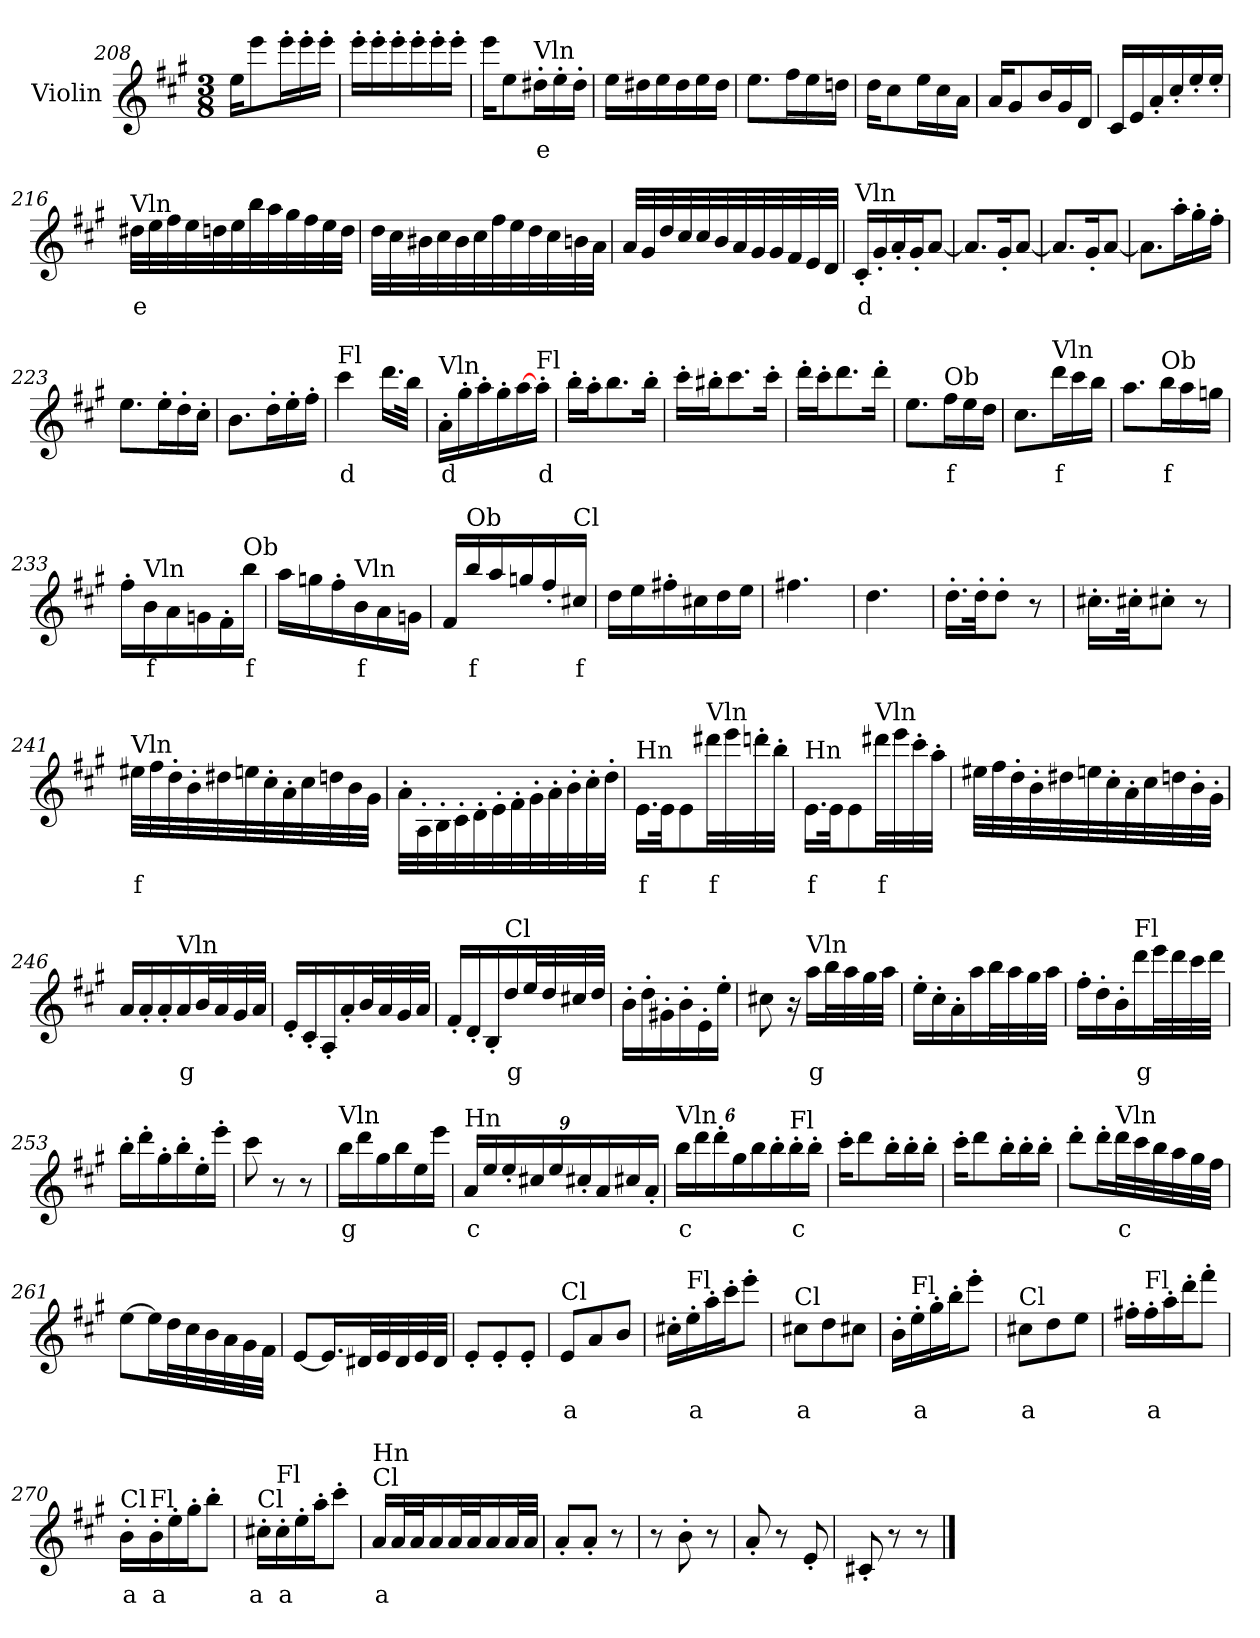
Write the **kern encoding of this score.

**kern	**text
*part1	*part1
*staff1	*staff1
*I"Violin	*
*I'Vln	*
*clefG2	*
*k[f#c#g#]	*
*M3/8	*
=208	=208
16ee\KL	.
8eee\	.
16eee'\L	.
16eee'\	.
16eee'\JJ	.
=209	=209
16eee'\LL	.
16eee'\	.
16eee'\	.
16eee'\	.
16eee'\	.
16eee'\JJ	.
=210	=210
16eee\KL	.
8ee\	.
!LO:TX:a:t=Vln	!
!	!LO:LY:b:color=#FF0000
16dd#X'\L	e
16ee'\	.
16dd#'\JJ	.
=211	=211
16ee\LL	.
16dd#X\	.
16ee\	.
16dd#\	.
16ee\	.
16dd#\JJ	.
!!LO:PB:g=z
=212	=212
8.ee\L	.
16ff#\L	.
16ee\	.
16ddn\JJ	.
=213	=213
16dd\KL	.
8cc#\	.
16ee\L	.
16cc#\	.
16a\JJ	.
=214	=214
16a/KL	.
8g#/	.
16b/L	.
16g#/	.
16d/JJ	.
=215	=215
16c#/LL	.
16e/	.
16a'/	.
16cc#'/	.
16ee'/	.
16ee'/JJ	.
=216	=216
!LO:TX:a:t=Vln	!
!	!LO:LY:b:color=#FF0000
32dd#X\LLL	e
32ee\	.
32ff#\	.
32ee\	.
32ddn\	.
32ee\	.
32bb\	.
32aa\	.
32gg#\	.
32ff#\	.
32ee\	.
32dd\JJJ	.
=217	=217
32dd\LLL	.
32cc#\	.
32b#X\	.
32cc#\	.
32b#\	.
32cc#\	.
32ff#\	.
32ee\	.
32dd\	.
32cc#\	.
32bn\	.
32a\JJJ	.
=218	=218
32a/LLL	.
32g#/	.
32dd/	.
32cc#/	.
32cc#/	.
32b/	.
32a/	.
32g#/	.
32g#/	.
32f#/	.
32e/	.
32d/JJJ	.
=219	=219
!LO:TX:a:t=Vln	!
!	!LO:LY:b:color=#FF0000
16c#'/LL	d
16g#'/	.
16a'/	.
16g#'/J	.
[8a/J	.
!!LO:PB:g=z
=220	=220
8.a/L]	.
16g#'/K	.
[8a/J	.
=221	=221
8.a/L]	.
16g#'/K	.
[8a/J	.
=222	=222
8.a\L]	.
16aa'\L	.
16gg#'\	.
16ff#'\JJ	.
=223	=223
8.ee\L	.
16ee'\L	.
16dd'\	.
16cc#'\JJ	.
=224	=224
8.b\L	.
16dd'\L	.
16ee'\	.
16ff#'\JJ	.
=225	=225
!LO:TX:a:t=Fl	!
!	!LO:LY:b:color=#FF0000
4ccc#	d
16.ddd\LL	.
32bb\JJk	.
=226	=226
!LO:TX:a:t=Vln	!
!	!LO:LY:b:color=#FF0000
16a'\LL	d
16gg#'\	.
16aa'\	.
16gg#'\	.
[16aa\	.
!LO:TX:a:t=Fl	!
!	!LO:LY:b:color=#FF0000
16aa'\JJ	d
=227	=227
16bb'\LL	.
16aa'\J	.
8.bb\	.
16bb'\Jk	.
=228	=228
16ccc#'\LL	.
16bb#X'\J	.
8.ccc#\	.
16ccc#'\Jk	.
!!LO:PB:g=z
=229	=229
16ddd'\LL	.
16ccc#'\J	.
8.ddd\	.
16ddd'\Jk	.
=230	=230
8.ee\L	.
!LO:TX:a:t=Ob	!
!	!LO:LY:b:color=#FF0000
16ff#\L	f
16ee\	.
16dd\JJ	.
=231	=231
8.cc#\L	.
!LO:TX:a:t=Vln	!
!	!LO:LY:b:color=#FF0000
16ddd\L	f
16ccc#\	.
16bb\JJ	.
=232	=232
8.aa\L	.
!LO:TX:a:t=Ob	!
!	!LO:LY:b:color=#FF0000
16bb\L	f
16aa\	.
16ggn\JJ	.
=233	=233
16ff#'\LL	.
!LO:TX:a:t=Vln	!
!	!LO:LY:b:color=#FF0000
16b\	f
16a\	.
16gn\	.
16f#'\	.
!LO:TX:a:t=Ob	!
!	!LO:LY:b:color=#FF0000
16bb\JJ	f
=234	=234
16aa\LL	.
16ggn\	.
16ff#'\	.
!LO:TX:a:t=Vln	!
!	!LO:LY:b:color=#FF0000
16b\	f
16a\	.
16gn\JJ	.
=235	=235
16f#/LL	.
!LO:TX:a:t=Ob	!
!	!LO:LY:b:color=#FF0000
16bb/	f
16aa/	.
16ggn/	.
16ff#'/	.
!LO:TX:a:t=Cl	!
!	!LO:LY:b:color=#FF0000
16cc#X/JJ	f
=236	=236
16dd\LL	.
16ee\	.
16ff#X'\	.
16cc#X\	.
16dd\	.
16ee\JJ	.
=237	=237
4.ff#X	.
=238	=238
4.dd	.
!!LO:PB:g=z
=239	=239
16.dd'\LL	.
32dd'\Jk	.
8dd'\J	.
8r	.
=240	=240
16.cc#X'\LL	.
32cc#X'\Jk	.
8cc#X'\J	.
8r	.
=241	=241
!LO:TX:a:t=Vln	!
!	!LO:LY:b:color=#FF0000
32ee#X\LLL	f
32ff#\	.
32dd'\	.
32b'\	.
32dd#X\	.
32een\	.
32cc#'\	.
32a'\	.
32cc#\	.
32ddn\	.
32b\	.
32g#\JJJ	.
=242	=242
32a'\LLL	.
32A'\	.
32B'\	.
32c#'\	.
32d'\	.
32e'\	.
32f#'\	.
32g#'\	.
32a'\	.
32b'\	.
32cc#'\	.
32dd'\JJJ	.
=243	=243
!LO:TX:a:t=Hn	!
!	!LO:LY:b:color=#FF0000
16.e\LL	f
32e\Jk	.
8e\	.
!LO:TX:a:t=Vln	!
!	!LO:LY:b:color=#FF0000
32ddd#X\LL	f
32eee\	.
32dddn'\	.
32bb'\JJJ	.
=244	=244
!LO:TX:a:t=Hn	!
!	!LO:LY:b:color=#FF0000
16.e\LL	f
32e\Jk	.
8e\	.
!LO:TX:a:t=Vln	!
!	!LO:LY:b:color=#FF0000
32ddd#X\LL	f
32eee\	.
32ccc#'\	.
32aa'\JJJ	.
!!LO:PB:g=z
=245	=245
32ee#X\LLL	.
32ff#\	.
32dd'\	.
32b'\	.
32dd#X\	.
32een\	.
32cc#'\	.
32a'\	.
32cc#\	.
32ddn\	.
32b'\	.
32g#'\JJJ	.
=246	=246
16a/LL	.
16a'/	.
16a'/	.
!LO:TX:a:t=Vln	!
!	!LO:LY:b:color=#FF0000
16a/	g
32b/L	.
32a/	.
32g#/	.
32a/JJJ	.
=247	=247
16e'/LL	.
16c#'/	.
16A'/	.
16a'/	.
32b/L	.
32a/	.
32g#/	.
32a/JJJ	.
=248	=248
16f#'/LL	.
16d'/	.
16B'/	.
!LO:TX:a:t=Cl	!
!	!LO:LY:b:color=#FF0000
16dd/	g
32ee/L	.
32dd/	.
32cc#X/	.
32dd/JJJ	.
=249	=249
16b'\LL	.
16dd'\	.
16g#X'\	.
16b'\	.
16e'\	.
16ee'\JJ	.
=250	=250
8cc#X	.
16r	.
!LO:TX:a:t=Vln	!
!	!LO:LY:b:color=#FF0000
16aa\LL	g
32bb\L	.
32aa\	.
32gg#\	.
32aa\JJJ	.
=251	=251
16ee'\LL	.
16cc#'\	.
16a'\	.
16aa\	.
32bb\L	.
32aa\	.
32gg#\	.
32aa\JJJ	.
!!LO:PB:g=z
=252	=252
16ff#'\LL	.
16dd'\	.
16b'\	.
!LO:TX:a:t=Fl	!
!	!LO:LY:b:color=#FF0000
16ddd\	g
32eee\L	.
32ddd\	.
32ccc#\	.
32ddd\JJJ	.
=253	=253
16bb'\LL	.
16ddd'\	.
16gg#'\	.
16bb'\	.
16ee'\	.
16eee'\JJ	.
=254	=254
8ccc#	.
8r	.
8r	.
=255	=255
!LO:TX:a:t=Vln	!
!	!LO:LY:b:color=#FF0000
16bb\LL	g
16ddd\	.
16gg#\	.
16bb\	.
16ee\	.
16eee\JJ	.
=256	=256
*Xbrackettup	*
!LO:TX:a:t=Hn	!
!	!LO:LY:b:color=#FF0000
24a/LL	c
24ee/	.
24ee'/	.
24cc#X/	.
24ee/	.
24cc#X'/	.
24a/	.
24cc#X/	.
24a'/JJ	.
=257	=257
!LO:TX:a:t=Vln	!
!	!LO:LY:b:color=#FF0000
24bb\LL	c
24ddd\	.
24ddd'\	.
24gg#\	.
24bb\	.
24bb'\	.
!LO:TX:a:t=Fl	!
!	!LO:LY:b:color=#FF0000
16bb'\	c
16bb'\JJ	.
=258	=258
16ccc#'\KL	.
8ddd\	.
16bb'\L	.
16bb'\	.
16bb'\JJ	.
!!LO:PB:g=z
=259	=259
16ccc#'\KL	.
8ddd\	.
16bb'\L	.
16bb'\	.
16bb'\JJ	.
=260	=260
8ddd'\L	.
16ddd'\L	.
!LO:TX:a:t=Vln	!
!	!LO:LY:b:color=#FF0000
32ddd\L	c
32ccc#\	.
32bb\	.
32aa\	.
32gg#\	.
32ff#\JJJ	.
=261	=261
[8ee\L	.
16ee\L]	.
32dd\L	.
32cc#\	.
32b\	.
32a\	.
32g#\	.
32f#\JJJ	.
=262	=262
[8e/L	.
16.e/L]	.
32d#X/L	.
32e/	.
32d#/	.
32e/	.
32d#/JJJ	.
=263	=263
8e'/L	.
8e'/	.
8e'/J	.
=264	=264
!LO:TX:a:t=Cl	!
!	!LO:LY:b:color=#FF0000
8e/L	a
8a/	.
8b/J	.
=265	=265
16cc#X'\LL	.
!LO:TX:a:t=Fl	!
!	!LO:LY:b:color=#FF0000
16ee'\	a
16aa'\	.
16ccc#'\J	.
8eee'\J	.
=266	=266
!LO:TX:a:t=Cl	!
!	!LO:LY:b:color=#FF0000
8cc#X\L	a
8dd\	.
8cc#X\J	.
=267	=267
16b'\LL	.
!LO:TX:a:t=Fl	!
!	!LO:LY:b:color=#FF0000
16ee'\	a
16gg#'\	.
16bb'\J	.
8eee'\J	.
=268	=268
!LO:TX:a:t=Cl	!
!	!LO:LY:b:color=#FF0000
8cc#X\L	a
8dd\	.
8ee\J	.
!!LO:PB:g=z
=269	=269
16ff#X'\LL	.
!LO:TX:a:t=Fl	!
!	!LO:LY:b:color=#FF0000
16ff#'\	a
16aa'\	.
16ddd'\J	.
8fff#'\J	.
=270	=270
!LO:TX:a:t=Cl	!
!	!LO:LY:b:color=#FF0000
16b'\LL	a
!LO:TX:a:t=Fl	!
!	!LO:LY:b:color=#FF0000
16b'\	a
16ee'\	.
16gg#'\J	.
8bb'\J	.
=271	=271
!LO:TX:a:t=Cl	!
!	!LO:LY:b:color=#FF0000
16cc#X'\LL	a
!LO:TX:a:t=Fl	!
!	!LO:LY:b:color=#FF0000
16cc#'\	a
16ee'\	.
16aa'\J	.
8ccc#'\J	.
=272	=272
!LO:TX:a:t=Cl	!
!LO:TX:a:t=Hn	!
!	!LO:LY:b:color=#FF0000
16a/LL	a
32a/L	.
32a/J	.
16a/	.
32a/L	.
32a/J	.
16a/	.
32a/L	.
32a/JJJ	.
=273	=273
8a'/L	.
8a'/J	.
8r	.
=274	=274
8r	.
8b'	.
8r	.
=275	=275
8a'	.
8r	.
8e'	.
=276	=276
8c#X'	.
8r	.
8r	.
==	==
*-	*-
